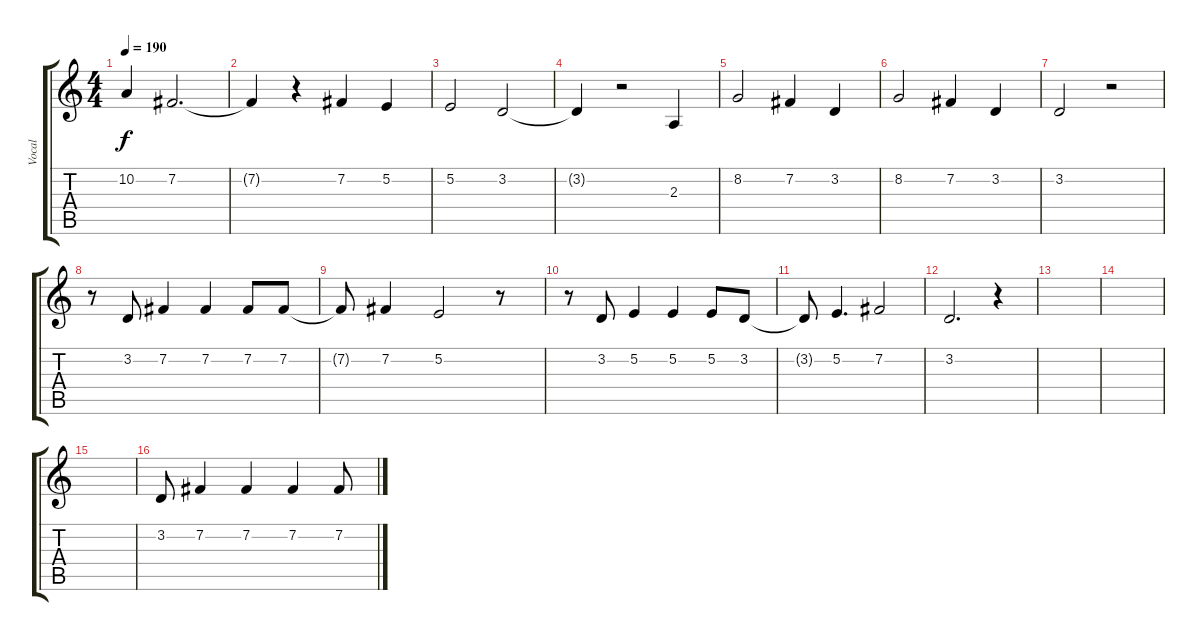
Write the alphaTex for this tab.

\track ("Vocal" "Vocal") {instrument oboe}
\staff {score tabs}
\tuning (E4 B3 G3 D3 A2 E2) {hide}
\ts (4 4)
\tempo 190
\clef g2
\ks c
10.2{t}.4{dy f} 7.2.2{d} |
7.2{t}.4 r.4 7.2.4 5.2.4 |
5.2.2 3.2.2 |
3.2{t}.4 r.2 2.3.4 |
8.2.2 7.2.4 3.2.4 |
8.2.2 7.2.4 3.2.4 |
3.2.2 r.2 |
r.8 3.2.8{volume 16 instrument oboe} 7.2.4 7.2.4 7.2.8 7.2.8 |
7.2{t}.8 7.2.4 5.2.2 r.8 |
r.8 3.2.8 5.2.4 5.2.4 5.2.8 3.2.8 |
3.2{t}.8 5.2.4{d} 7.2.2 |
3.2.2{d} r.4 |
|
|
|
3.2.8 7.2.4 7.2.4 7.2.4 7.2.8
